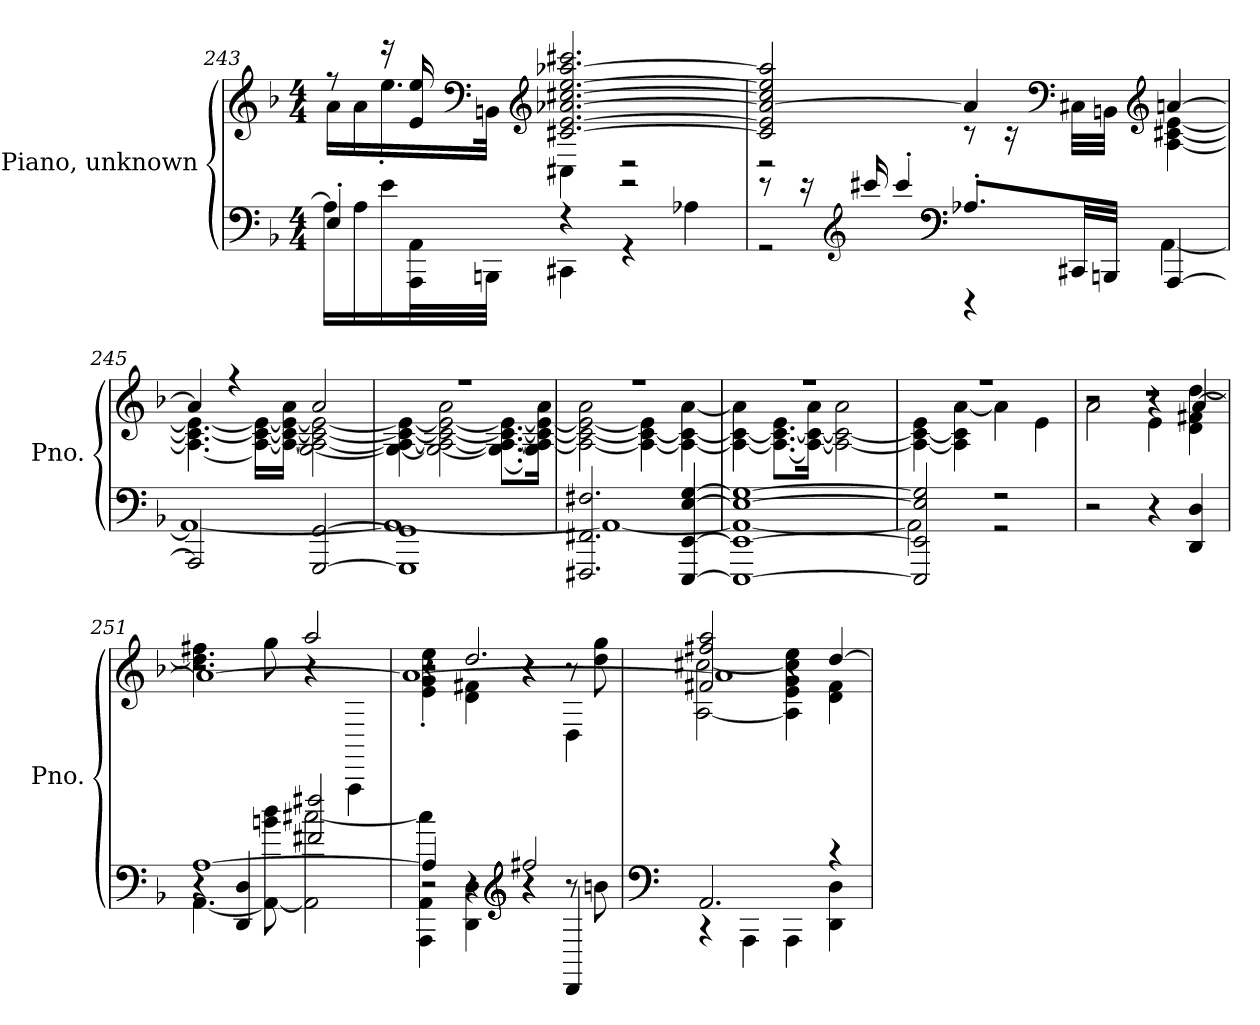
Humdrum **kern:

**kern	**kern
*part1	*part1
*staff2	*staff1
*I"Piano, unknown	*
*I'Pno.	*
*clefF4	*clefG2
*k[b-]	*k[b-]
*M4/4	*M4/4
=243	=243
*^	*^
4E'/	16A\LL]	8r	16a\LL
.	16A\	.	16a\
.	16e\	16r	16.ee'\
.	32AAA\ 32AA\L	16e/ 16ee/	.
*	*	*clefF4	*
.	32BBBn\JJJ	.	32BBn\JJk
*	*	*clefG2	*
4r	4CC#X\	[2.c#X/ [2.e/ [2.a-X/ [2.cc#X/ [2.ee/ [2.aa-X/ 2.ccc#X/	4C#X\
2r	4r	.	2r
.	4A-X\	.	.
!!LO:LB:g=z	!!
=244	=244	=244	=244
8r	2r	2c#/] 2e/] 2a-/_ 2cc#/] 2ee/] 2aa-/]	2r
16r	.	.	.
*clefG2	*	*	*
16ccc#X/	.	.	.
4ccc#'/	.	.	.
*clefF4	*	*	*
8.A-X'/L	4r	4a-/]	8r
.	.	.	16r
*	*	*clefF4	*
32CC#X/LL	.	.	32C#X\LLL
32BBBn/JJJ	.	.	32BBn\JJJ
*	*	*clefG2	*
[4AAA/	[4AA\	[4an/	[4A\ [4c#X\ [4e\
=245	=245	=245	=245
2AAA/]	1AA_	4a/]	4.A\_ 4.c#\_ 4.e\_
.	.	4r	.
.	.	.	16A\_ 16c#\_ 16e\_LL
.	.	.	16A\_ 16c#\_ 16e\_ 16a\JJ
[2GGG/ [2GG/	.	2a/	[2G\ 2A\_ 2c#\_ 2e\_
=246	=246	=246	=246
1GGG] 1GG]	1AA_	1r	4G\_ 4A\_ 4c#\_ 4e\_
.	.	.	2G\_ 2A\_ 2c#\_ 2e\_ 2a\
.	.	.	8.G\_ 8.A\_ 8.c#\_ 8.e\_L
.	.	.	16G\] 16A\_ 16c#\_ 16e\_ 16a\Jk
!!LO:LB:g=z	!!
=247	=247	=247	=247
2.FFF#X/ 2.FF#X/ 2.F#X/	1AA_	1r	2A\_ 2c#\_ 2e\_ 2a\
.	.	.	4A\_ 4c#\_ 4e\]
[4EEE/ [4EE/ [4E/ [4G/	.	.	4A\_ 4c#\_ [4a\
=248	=248	=248	=248
1EEE_ 1EE_ 1E_ 1G_	1AA_	1r	4A\_ 4c#\_ 4a\]
.	.	.	8.A\_ 8.c#\_ 8.e\L
.	.	.	16A\_ 16c#\_ 16a\Jk
.	.	.	2A\_ 2c#\_ 2a\
=249	=249	=249	=249
2EEE/] 2EE/] 2E/] 2G/]	2AA\]	1r	4A\_ 4c#\_ 4e\
.	.	.	4A\] 4c#\] [4a\
2r	2r	.	4a\]
.	.	.	4e\
*v	*v	*	*
=250	=250	=250
*	*	*^
2r	1r	2a\	2r
4r	.	4e\	4r
4DD/ 4D/	.	4d\ 4f#X\ [4dd\	[4a/
=251	=251	=251	=251
*^	*	*	*
*	*^	*	*	*
[1A	[4.AA\	4r	2r	4.dd\] 4.ff#X\	1a_
.	.	4DD/ 4D/	.	.	.
.	8AA\_ 8bn\ 8dd\	.	.	8gg\	.
.	2AA\] [2cc#X\	2f#X/ 2ff#X/	2aa/	4r	.
.	.	.	.	4AAA\	.
!!LO:LB:g=z
=252	=252	=252	=252	=252	=252
*	*	*	*	*	*^
4A/]	4AAA\ 4AA\ 4cc#\]	2r	4r	4e\' 4g\' 4ee\'	1a_	2r
4r	4DD\ 4D\	.	2.dd/	4d\ 4f#X\	.	.
*clefG2	*	*	*	*	*	*
2ff#X/	4r	4r	.	4r	.	4r
.	8r	4DD/	.	8r	.	4D\
.	8bn\	.	.	8dd\ 8gg\	.	.
*v	*v	*v	*	*	*	*
*	*v	*v	*v	*v
=253	=253
*clefF4	*
*^	*^
*	*	*	*^
2.AA/	4r	2f#X/ 2ff#X/ 2aa/	[2A\ [2cc#X\	1a]
.	4AAA\	.	.	.
.	4AAA\	4r	4A\] 4e\ 4g\ 4cc#\] 4ee\	.
4r	4DD\ 4D\	[4dd/	4d\ 4f#\	.
*v	*v	*	*	*
*	*v	*v	*v
=	=
*-	*-
